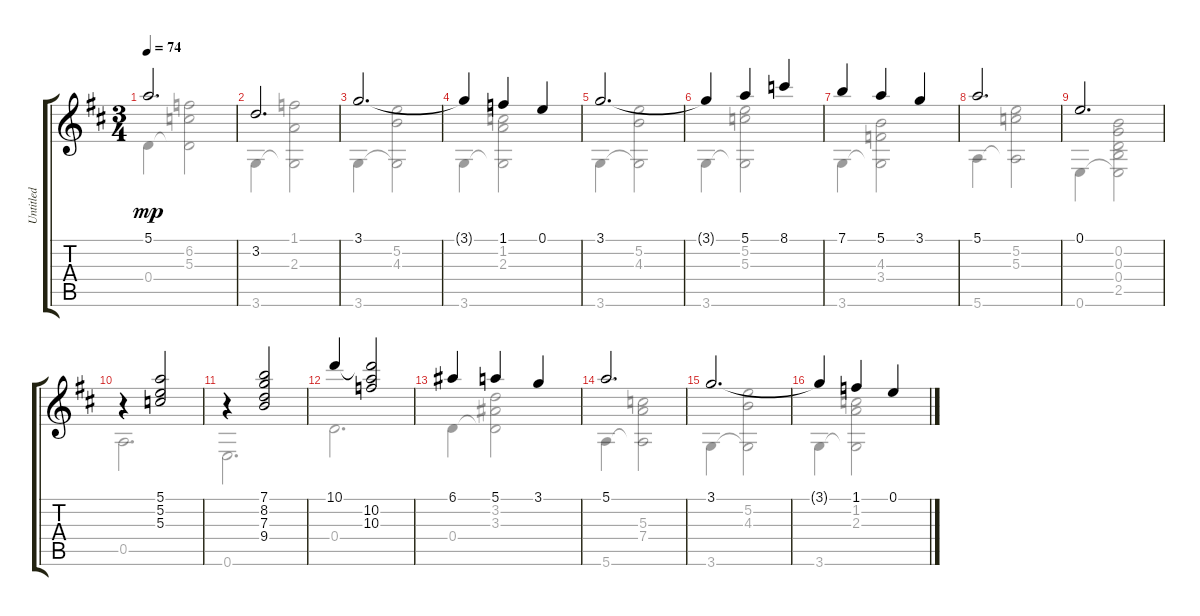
\track ("Untitled" "Untitled") {instrument acousticguitarnylon}
\staff {score tabs}
\tuning (E4 B3 G3 D3 A2 E2) {hide}
\voice
\ts (3 4)
\tempo 74
\clef g2
\ks d
5.1.2{d dy mp} |
3.2.2{d} |
3.1.2{d} |
3.1{t}.4 1.1.4 0.1.4 |
3.1.2{d} |
3.1{t}.4 5.1.4 8.1.4 |
7.1.4 5.1.4 3.1.4 |
5.1.2{d} |
0.1.2{d} |
r.4 (5.1 5.2 5.3).2 |
r.4 (7.1 8.2 7.3 9.4).2 |
10.1.4 (10.1{t} 10.2 10.3).2 |
6.1.4 5.1.4 3.1.4 |
5.1.2{d} |
3.1.2{d} |
3.1{t}.4 1.1.4 0.1.4
\voice
\clef g2
\ottava regular
\simile none
\ks d
0.4.4{dy mp} (6.2 5.3 0.4{t}).2 |
3.6.4 (1.1 2.3 3.6{t}).2 |
3.6.4 (5.2 4.3 3.6{t}).2 |
3.6.4 (1.2 2.3 3.6{t}).2 |
3.6.4 (5.2 4.3 3.6{t}).2 |
3.6.4 (5.2 5.3 3.6{t}).2 |
3.6.4 (4.3 3.4 3.6{t}).2 |
5.6.4 (5.2 5.3 5.6{t}).2 |
0.6.4 (0.2 0.3 0.4 2.5 0.6{t}).2 |
0.5.2{d} |
0.6.2{d} |
0.4.2{d} |
0.4.4 (3.2 3.3 0.4{t}).2 |
5.6.4 (5.3 7.4 5.6{t}).2 |
3.6.4 (5.2 4.3 3.6{t}).2 |
3.6.4 (1.2 2.3 3.6{t}).2
